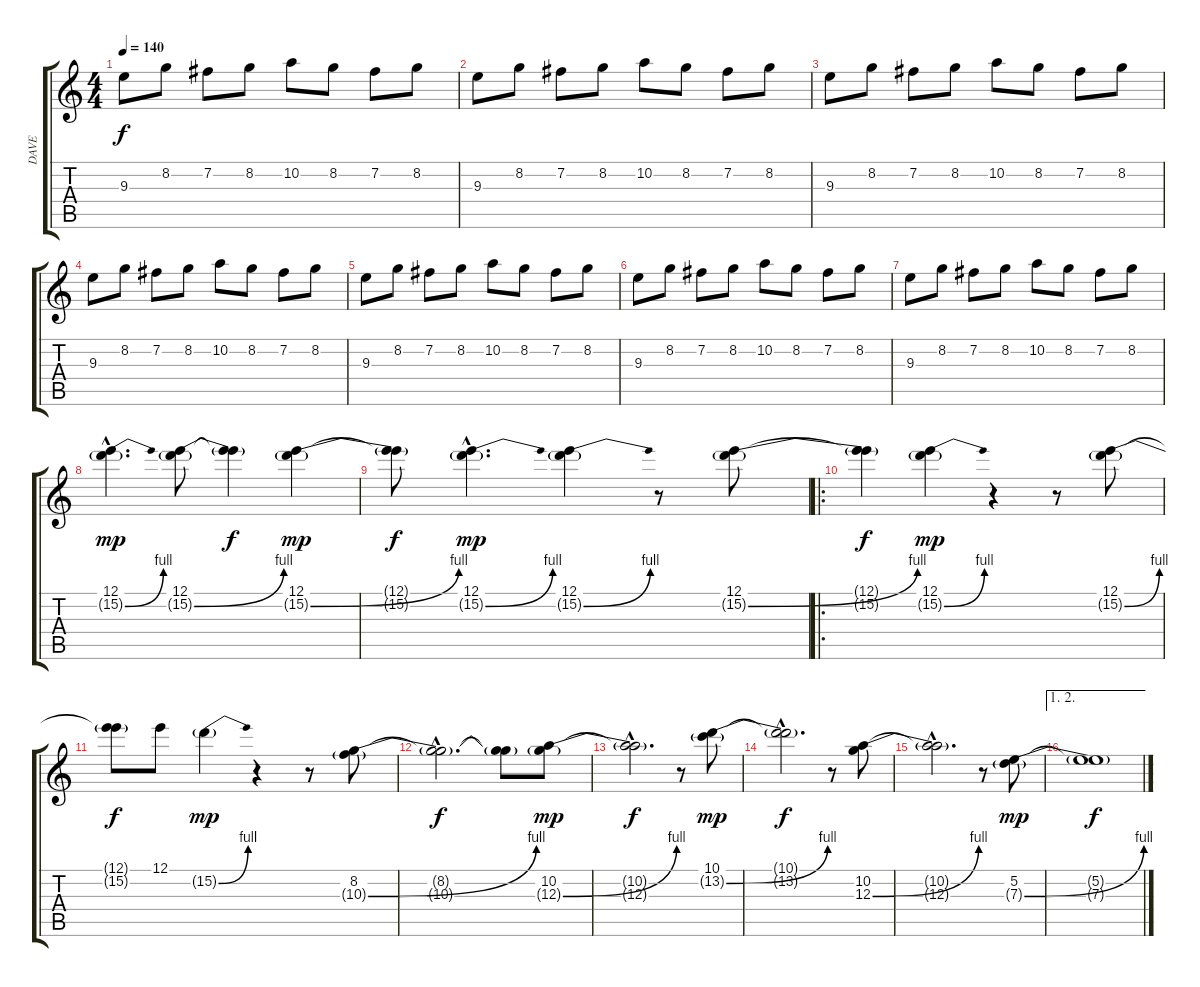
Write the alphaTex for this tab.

\track ("DAVE" "DAVE") {instrument overdrivenguitar}
\staff {score tabs}
\tuning (E4 B3 G3 D3 A2 E2) {hide}
\ts (4 4)
\tempo 140
\clef g2
\ks c
9.3.8{dy f} 8.2.8 7.2.8 8.2.8 10.2.8 8.2.8 7.2.8 8.2.8 |
9.3.8 8.2.8 7.2.8 8.2.8 10.2.8 8.2.8 7.2.8 8.2.8 |
9.3.8 8.2.8 7.2.8 8.2.8 10.2.8 8.2.8 7.2.8 8.2.8 |
9.3.8 8.2.8 7.2.8 8.2.8 10.2.8 8.2.8 7.2.8 8.2.8 |
9.3.8 8.2.8 7.2.8 8.2.8 10.2.8 8.2.8 7.2.8 8.2.8 |
9.3.8 8.2.8 7.2.8 8.2.8 10.2.8 8.2.8 7.2.8 8.2.8 |
9.3.8 8.2.8 7.2.8 8.2.8 10.2.8 8.2.8 7.2.8 8.2.8 |
(12.1{hac} 15.2{be (bend 0 0 60 4) g hac}).4{d dy mp} (12.1 15.2{be (bend 0 0 60 4) g}).8 (12.1{t} 15.2{t}).4{dy f} (12.1 15.2{be (bend 0 0 60 4) g}).4{dy mp} |
(12.1{t} 15.2{t}).8{dy f} (12.1{hac} 15.2{be (bend 0 0 60 4) g hac}).4{d dy mp} (12.1 15.2{be (bend 0 0 60 4) g}).4 r.8 (12.1 15.2{be (bend 0 0 60 4) g}).8 |
\ro
(12.1{t} 15.2{t}).4{dy f} (12.1 15.2{be (bend 0 0 60 4) g}).4{dy mp} r.4 r.8 (12.1 15.2{be (bend 0 0 60 4) g}).8 |
(12.1{t} 15.2{t}).8{dy f} 12.1.8 15.2{be (bend 0 0 60 4) g}.4{dy mp} r.4 r.8 (8.2 10.3{be (bend 0 0 60 4) g}).8 |
(8.2{hac t} 10.3{hac t}).2{d dy f} (8.2{t} 10.3{t}).8 (10.2 12.3{be (bend 0 0 60 4) g}).8{dy mp} |
(10.2{hac t} 12.3{hac t}).2{d dy f} r.8 (10.1 13.2{be (bend 0 0 60 4) g}).8{dy mp} |
(10.1{hac t} 13.2{hac t}).2{d dy f} r.8 (10.2 12.3{be (bend 0 0 60 4)}).8 |
(10.2{hac t} 12.3{hac t}).2{d} r.8 (5.2 7.3{be (bend 0 0 60 4) g}).8{dy mp} |
\ae (1 2)
(5.2{t} 7.3{t}).1{dy f}
